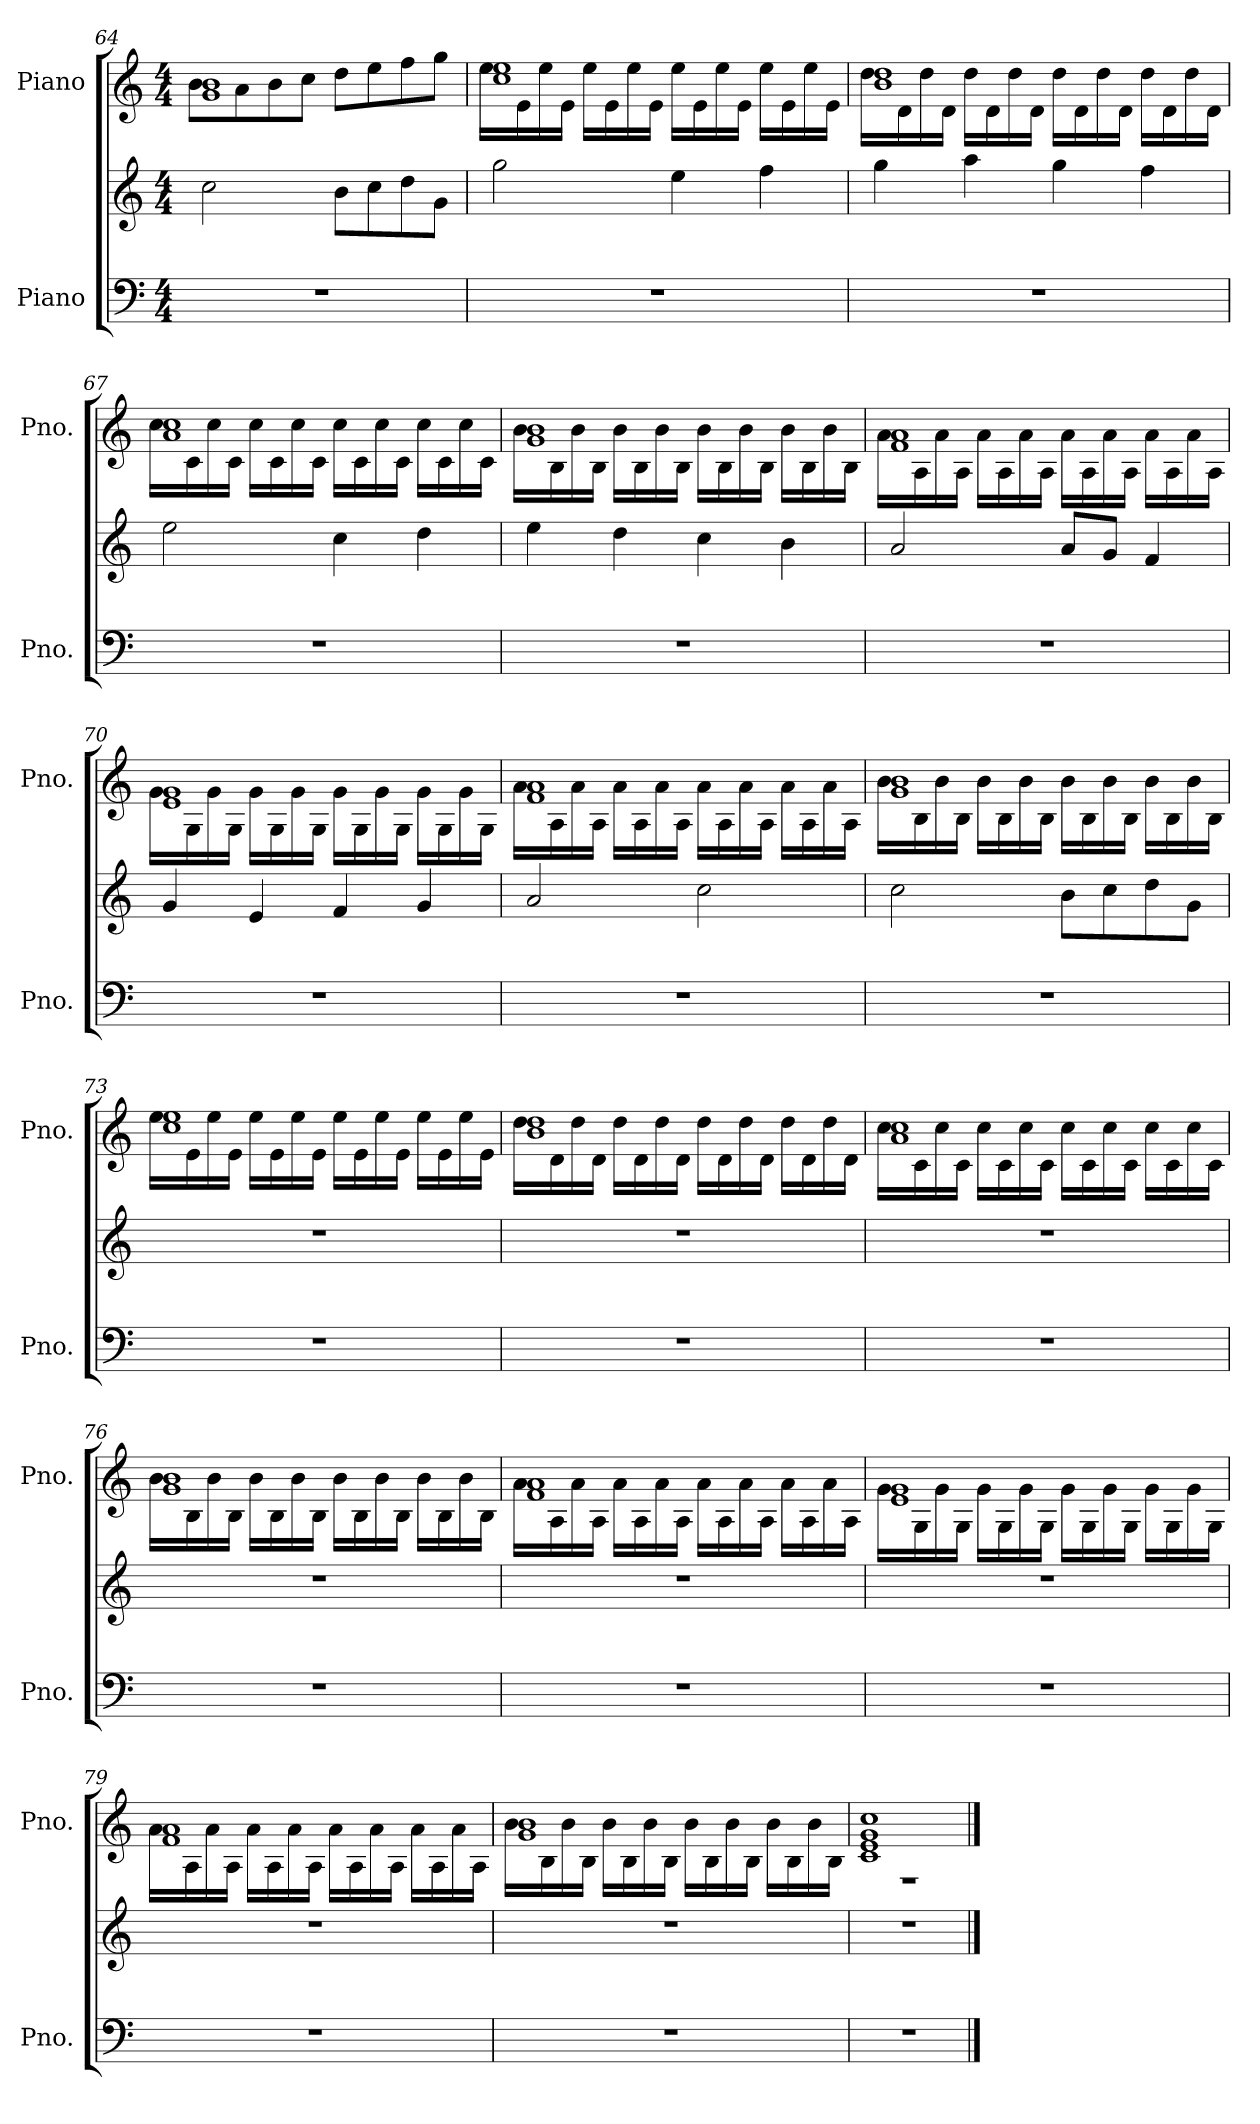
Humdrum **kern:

**kern	**kern	**kern
*part2	*part2	*part1
*staff3	*staff2	*staff1
*I"Piano	*	*I"Piano
*I'Pno.	*	*I'Pno.
*clefF4	*clefG2	*clefG2
*k[]	*k[]	*k[]
*M4/4	*M4/4	*M4/4
=64	=64	=64
*	*	*^
1r	2cc\	1g 1b	8b\L
.	.	.	8a\
.	.	.	8b\
.	.	.	8cc\J
.	8b\L	.	8dd\L
.	8cc\	.	8ee\
.	8dd\	.	8ff\
.	8g\J	.	8gg\J
!!LO:PB:g=z	!!
=65	=65	=65	=65
1r	2gg\	1cc 1ee	16ee\LL
.	.	.	16e\
.	.	.	16ee\
.	.	.	16e\JJ
.	.	.	16ee\LL
.	.	.	16e\
.	.	.	16ee\
.	.	.	16e\JJ
.	4ee\	.	16ee\LL
.	.	.	16e\
.	.	.	16ee\
.	.	.	16e\JJ
.	4ff\	.	16ee\LL
.	.	.	16e\
.	.	.	16ee\
.	.	.	16e\JJ
=66	=66	=66	=66
1r	4gg\	1b 1dd	16dd\LL
.	.	.	16d\
.	.	.	16dd\
.	.	.	16d\JJ
.	4aa\	.	16dd\LL
.	.	.	16d\
.	.	.	16dd\
.	.	.	16d\JJ
.	4gg\	.	16dd\LL
.	.	.	16d\
.	.	.	16dd\
.	.	.	16d\JJ
.	4ff\	.	16dd\LL
.	.	.	16d\
.	.	.	16dd\
.	.	.	16d\JJ
!!LO:LB:g=z	!!
=67	=67	=67	=67
1r	2ee\	1a 1cc	16cc\LL
.	.	.	16c\
.	.	.	16cc\
.	.	.	16c\JJ
.	.	.	16cc\LL
.	.	.	16c\
.	.	.	16cc\
.	.	.	16c\JJ
.	4cc\	.	16cc\LL
.	.	.	16c\
.	.	.	16cc\
.	.	.	16c\JJ
.	4dd\	.	16cc\LL
.	.	.	16c\
.	.	.	16cc\
.	.	.	16c\JJ
=68	=68	=68	=68
1r	4ee\	1g 1b	16b\LL
.	.	.	16B\
.	.	.	16b\
.	.	.	16B\JJ
.	4dd\	.	16b\LL
.	.	.	16B\
.	.	.	16b\
.	.	.	16B\JJ
.	4cc\	.	16b\LL
.	.	.	16B\
.	.	.	16b\
.	.	.	16B\JJ
.	4b\	.	16b\LL
.	.	.	16B\
.	.	.	16b\
.	.	.	16B\JJ
!!LO:LB:g=z	!!
=69	=69	=69	=69
1r	2a/	1f 1a	16a\LL
.	.	.	16A\
.	.	.	16a\
.	.	.	16A\JJ
.	.	.	16a\LL
.	.	.	16A\
.	.	.	16a\
.	.	.	16A\JJ
.	8a/L	.	16a\LL
.	.	.	16A\
.	8g/J	.	16a\
.	.	.	16A\JJ
.	4f/	.	16a\LL
.	.	.	16A\
.	.	.	16a\
.	.	.	16A\JJ
=70	=70	=70	=70
1r	4g/	1e 1g	16g\LL
.	.	.	16G\
.	.	.	16g\
.	.	.	16G\JJ
.	4e/	.	16g\LL
.	.	.	16G\
.	.	.	16g\
.	.	.	16G\JJ
.	4f/	.	16g\LL
.	.	.	16G\
.	.	.	16g\
.	.	.	16G\JJ
.	4g/	.	16g\LL
.	.	.	16G\
.	.	.	16g\
.	.	.	16G\JJ
!!LO:LB:g=z	!!
=71	=71	=71	=71
1r	2a/	1f 1a	16a\LL
.	.	.	16A\
.	.	.	16a\
.	.	.	16A\JJ
.	.	.	16a\LL
.	.	.	16A\
.	.	.	16a\
.	.	.	16A\JJ
.	2cc\	.	16a\LL
.	.	.	16A\
.	.	.	16a\
.	.	.	16A\JJ
.	.	.	16a\LL
.	.	.	16A\
.	.	.	16a\
.	.	.	16A\JJ
=72	=72	=72	=72
1r	2cc\	1g 1b	16b\LL
.	.	.	16B\
.	.	.	16b\
.	.	.	16B\JJ
.	.	.	16b\LL
.	.	.	16B\
.	.	.	16b\
.	.	.	16B\JJ
.	8b\L	.	16b\LL
.	.	.	16B\
.	8cc\	.	16b\
.	.	.	16B\JJ
.	8dd\	.	16b\LL
.	.	.	16B\
.	8g\J	.	16b\
.	.	.	16B\JJ
!!LO:PB:g=z	!!
=73	=73	=73	=73
1r	1r	1cc 1ee	16ee\LL
.	.	.	16e\
.	.	.	16ee\
.	.	.	16e\JJ
.	.	.	16ee\LL
.	.	.	16e\
.	.	.	16ee\
.	.	.	16e\JJ
.	.	.	16ee\LL
.	.	.	16e\
.	.	.	16ee\
.	.	.	16e\JJ
.	.	.	16ee\LL
.	.	.	16e\
.	.	.	16ee\
.	.	.	16e\JJ
=74	=74	=74	=74
1r	1r	1b 1dd	16dd\LL
.	.	.	16d\
.	.	.	16dd\
.	.	.	16d\JJ
.	.	.	16dd\LL
.	.	.	16d\
.	.	.	16dd\
.	.	.	16d\JJ
.	.	.	16dd\LL
.	.	.	16d\
.	.	.	16dd\
.	.	.	16d\JJ
.	.	.	16dd\LL
.	.	.	16d\
.	.	.	16dd\
.	.	.	16d\JJ
!!LO:LB:g=z	!!
=75	=75	=75	=75
1r	1r	1a 1cc	16cc\LL
.	.	.	16c\
.	.	.	16cc\
.	.	.	16c\JJ
.	.	.	16cc\LL
.	.	.	16c\
.	.	.	16cc\
.	.	.	16c\JJ
.	.	.	16cc\LL
.	.	.	16c\
.	.	.	16cc\
.	.	.	16c\JJ
.	.	.	16cc\LL
.	.	.	16c\
.	.	.	16cc\
.	.	.	16c\JJ
=76	=76	=76	=76
1r	1r	1g 1b	16b\LL
.	.	.	16B\
.	.	.	16b\
.	.	.	16B\JJ
.	.	.	16b\LL
.	.	.	16B\
.	.	.	16b\
.	.	.	16B\JJ
.	.	.	16b\LL
.	.	.	16B\
.	.	.	16b\
.	.	.	16B\JJ
.	.	.	16b\LL
.	.	.	16B\
.	.	.	16b\
.	.	.	16B\JJ
!!LO:LB:g=z	!!
=77	=77	=77	=77
1r	1r	1f 1a	16a\LL
.	.	.	16A\
.	.	.	16a\
.	.	.	16A\JJ
.	.	.	16a\LL
.	.	.	16A\
.	.	.	16a\
.	.	.	16A\JJ
.	.	.	16a\LL
.	.	.	16A\
.	.	.	16a\
.	.	.	16A\JJ
.	.	.	16a\LL
.	.	.	16A\
.	.	.	16a\
.	.	.	16A\JJ
=78	=78	=78	=78
1r	1r	1e 1g	16g\LL
.	.	.	16G\
.	.	.	16g\
.	.	.	16G\JJ
.	.	.	16g\LL
.	.	.	16G\
.	.	.	16g\
.	.	.	16G\JJ
.	.	.	16g\LL
.	.	.	16G\
.	.	.	16g\
.	.	.	16G\JJ
.	.	.	16g\LL
.	.	.	16G\
.	.	.	16g\
.	.	.	16G\JJ
!!LO:LB:g=z	!!
=79	=79	=79	=79
1r	1r	1f 1a	16a\LL
.	.	.	16A\
.	.	.	16a\
.	.	.	16A\JJ
.	.	.	16a\LL
.	.	.	16A\
.	.	.	16a\
.	.	.	16A\JJ
.	.	.	16a\LL
.	.	.	16A\
.	.	.	16a\
.	.	.	16A\JJ
.	.	.	16a\LL
.	.	.	16A\
.	.	.	16a\
.	.	.	16A\JJ
=80	=80	=80	=80
1r	1r	1g 1b	16b\LL
.	.	.	16B\
.	.	.	16b\
.	.	.	16B\JJ
.	.	.	16b\LL
.	.	.	16B\
.	.	.	16b\
.	.	.	16B\JJ
.	.	.	16b\LL
.	.	.	16B\
.	.	.	16b\
.	.	.	16B\JJ
.	.	.	16b\LL
.	.	.	16B\
.	.	.	16b\
.	.	.	16B\JJ
!!LO:PB:g=z	!!
=81	=81	=81	=81
1r	1r	1c 1e 1g 1cc	1r
*	*	*v	*v
==	==	==
*-	*-	*-
